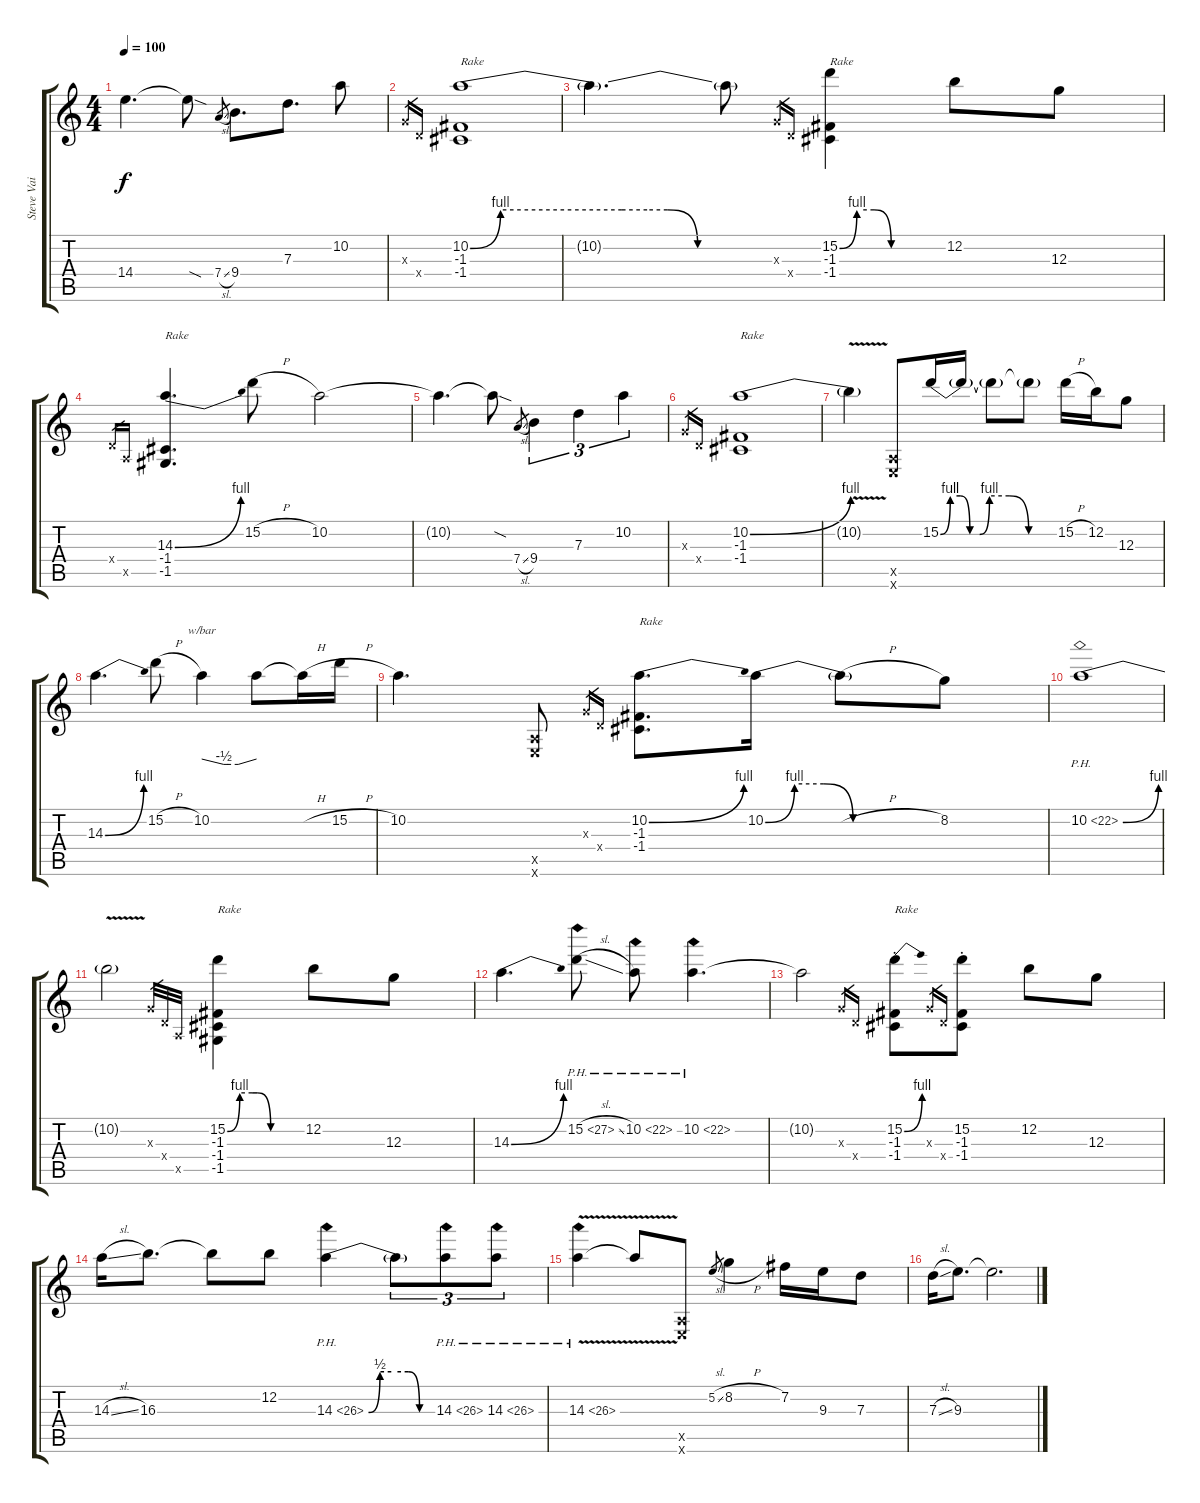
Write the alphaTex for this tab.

\track ("Steve Vai" "Steve Vai") {instrument distortionguitar}
\staff {score tabs}
\tuning (E4 B3 G3 D3 A2 E2) {hide}
\ts (4 4)
\tempo 100
\clef g2
\ks c
14.4{t}.4{d dy f} 14.4{sod t}.8 7.4{sl}.8{gr} 9.4.8{d} 7.3.8{d} 10.2.8 |
0.3{x}.16{gr} 0.4{x}.16{gr} (10.2{be (custom 0 0 6 4 10 4 20 4 30 4 35 4 39 4 45 0 60 0)} -1.3 -1.4).1{txt "Rake"} |
10.2{t}.4{d} 10.2{t}.8 0.3{x}.16{gr} 0.4{x}.16{gr} (15.2{be (custom 0 0 10 4 20 4 30 0 60 0)} -1.3 -1.4).4{txt "Rake"} 12.2.8 12.3.8 |
0.4{x}.16{gr} 0.5{x}.16{gr} (14.3{be (bend 0 0 60 4)} -1.4 -1.5).4{d txt "Rake"} 15.2{h}.8 10.2.2 |
10.2{t}.4{d} 10.2{sod t}.8 7.4{sl}.8{gr} 9.4.4{tu (3 2)} 7.3.4{tu (3 2)} 10.2.4{tu (3 2)} |
0.3{x}.16{gr} 0.4{x}.16{gr} (10.2{be (bend 0 0 60 4)} -1.3 -1.4).1{txt "Rake"} |
10.2{v t}.4 (0.5{x} 0.6{x}).8 15.2{be (custom 0 0 5 4 10 4 15 0 20 0 25 4 35 4 45 0 60 0)}.16 15.2{t}.16 15.2{t}.8 15.2{t}.8 15.2{h}.16 12.2.16 12.3.8 |
14.3{be (bend 0 0 60 4)}.4{d} 15.2{h}.8 10.2.4{tbe (custom default 0 0 24 -2 29 -2 40 -2 60 0)} 10.2{t}.8 10.2{h t}.16 15.2{h}.16 |
10.2.4{d} (0.5{x} 0.6{x}).8 0.3{x}.16{gr} 0.4{x}.16{gr} (10.2{be (bend 0 0 60 4)} -1.3 -1.4).8{d txt "Rake"} 10.2{be (custom 0 0 10 4 20 4 30 0 60 0)}.16 10.2{h t}.8 8.2.8 |
10.2{be (bend 0 0 60 4) ph 12}.1 |
10.2{v t}.2 0.3{x}.32{gr} 0.4{x}.32{gr} 0.5{x}.32{gr} (15.2{be (custom 0 0 10 4 20 4 24 4 35 0 60 0)} -1.3 -1.4 -1.5).4{txt "Rake"} 12.2.8 12.3.8 |
14.3{be (bend 0 0 60 4)}.4{d} 15.2{ph 12 sl}.8 10.2{ph 12}.8 10.2{ph 12}.4{d} |
10.2{t}.2 0.3{x}.16{gr} 0.4{x}.16{gr} (15.2{be (bend 0 0 60 4) st} -1.3 -1.4).8{txt "Rake"} 0.3{x}.16{gr} 0.4{x}.16{gr} (15.2{st} -1.3 -1.4).8 12.2.8 12.3.8 |
14.3{sl}.16 16.3.8{d} 16.3{t}.8 12.2.8 14.3{be (custom 0 0 10 2 20 2 35 2 45 0 60 0) ph 12}.4 14.3{t}.8{tu (3 2)} 14.3{ph 12}.8{tu (3 2)} 14.3{ph 12}.8{tu (3 2)} |
14.3{ph 12 v}.4 14.3{t}.8 (0.5{x} 0.6{x}).8 5.2{sl}.8{gr} 8.2{h}.4 7.2.16 9.3.16 7.3.8 |
7.3{sl}.16 9.3.8{d} 9.3{t}.2{d}
